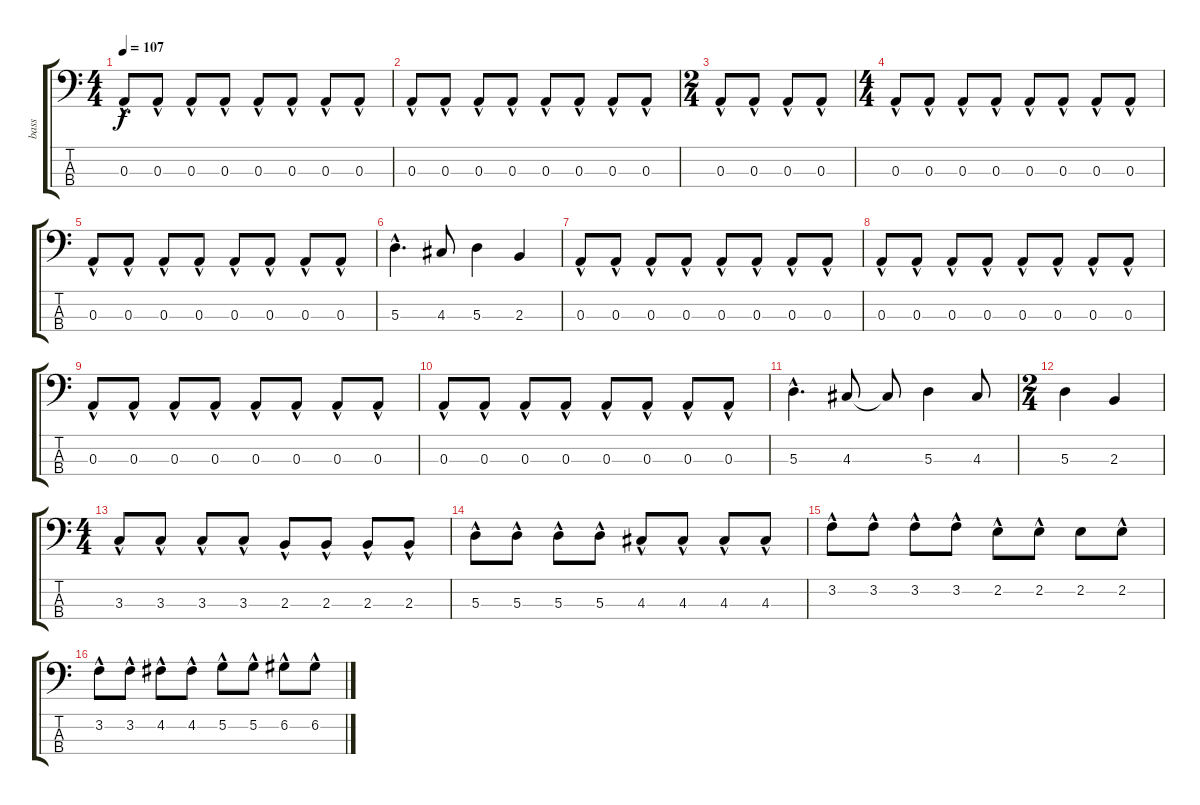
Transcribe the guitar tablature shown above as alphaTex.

\track ("bass" "bass") {instrument electricbassfinger}
\staff {score tabs}
\tuning (G2 D2 A1 E1) {hide}
\ts (4 4)
\tempo 107
\clef f4
\ks c
0.3{hac}.8{dy f} 0.3{hac}.8 0.3{hac}.8 0.3{hac}.8 0.3{hac}.8 0.3{hac}.8 0.3{hac}.8 0.3{hac}.8 |
0.3{hac}.8 0.3{hac}.8 0.3{hac}.8 0.3{hac}.8 0.3{hac}.8 0.3{hac}.8 0.3{hac}.8 0.3{hac}.8 |
\ts (2 4)
0.3{hac}.8 0.3{hac}.8 0.3{hac}.8 0.3{hac}.8 |
\ts (4 4)
0.3{hac}.8 0.3{hac}.8 0.3{hac}.8 0.3{hac}.8 0.3{hac}.8 0.3{hac}.8 0.3{hac}.8 0.3{hac}.8 |
0.3{hac}.8 0.3{hac}.8 0.3{hac}.8 0.3{hac}.8 0.3{hac}.8 0.3{hac}.8 0.3{hac}.8 0.3{hac}.8 |
5.3{hac}.4{d} 4.3.8 5.3.4 2.3.4 |
0.3{hac}.8 0.3{hac}.8 0.3{hac}.8 0.3{hac}.8 0.3{hac}.8 0.3{hac}.8 0.3{hac}.8 0.3{hac}.8 |
0.3{hac}.8 0.3{hac}.8 0.3{hac}.8 0.3{hac}.8 0.3{hac}.8 0.3{hac}.8 0.3{hac}.8 0.3{hac}.8 |
0.3{hac}.8 0.3{hac}.8 0.3{hac}.8 0.3{hac}.8 0.3{hac}.8 0.3{hac}.8 0.3{hac}.8 0.3{hac}.8 |
0.3{hac}.8 0.3{hac}.8 0.3{hac}.8 0.3{hac}.8 0.3{hac}.8 0.3{hac}.8 0.3{hac}.8 0.3{hac}.8 |
5.3{hac}.4{d} 4.3.8 4.3{t}.8 5.3.4 4.3.8 |
\ts (2 4)
5.3.4 2.3.4 |
\ts (4 4)
3.3{hac}.8 3.3{hac}.8 3.3{hac}.8 3.3{hac}.8 2.3{hac}.8 2.3{hac}.8 2.3{hac}.8 2.3{hac}.8 |
5.3{hac}.8 5.3{hac}.8 5.3{hac}.8 5.3{hac}.8 4.3{hac}.8 4.3{hac}.8 4.3{hac}.8 4.3{hac}.8 |
3.2{hac}.8 3.2{hac}.8 3.2{hac}.8 3.2{hac}.8 2.2{hac}.8 2.2{hac}.8 2.2.8 2.2{hac}.8 |
3.2{hac}.8 3.2{hac}.8 4.2{hac}.8 4.2{hac}.8 5.2{hac}.8 5.2{hac}.8 6.2{hac}.8 6.2{hac}.8
